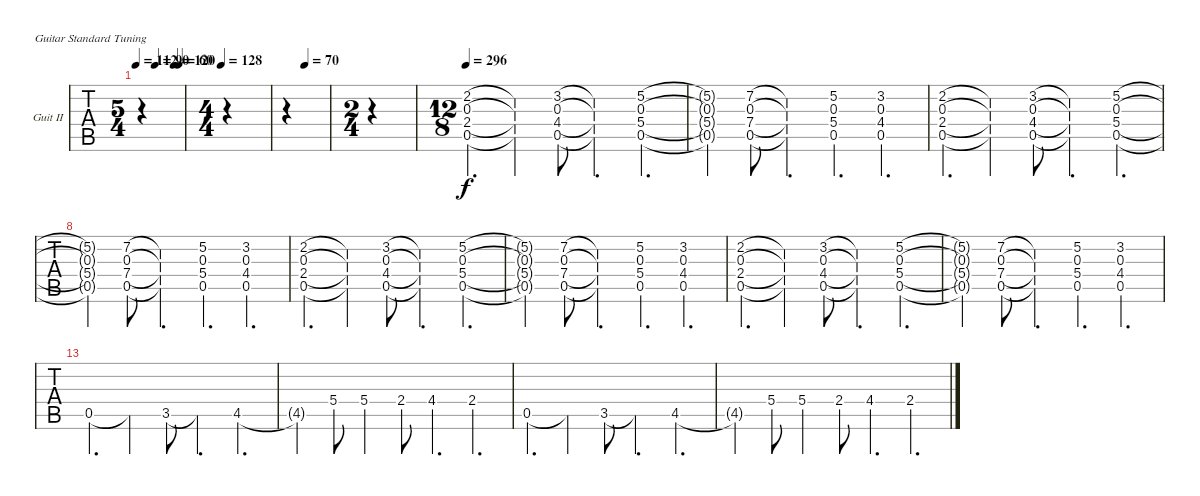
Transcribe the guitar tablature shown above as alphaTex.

\bracketExtendMode nobrackets
\firstSystemTrackNameOrientation horizontal
\otherSystemsTrackNameOrientation horizontal
\defaultBarNumberDisplay FirstOfSystem
\track ("Guitar II" "Guit II") {instrument fretlessbass}
\staff {tabs}
\tuning (E4 B3 G3 D3 A2 E2)
\ts (5 4)
\tempo 112
\tempo (90 0.4)
\tempo (120 0.8)
\tempo (60 0.9)
\clef f4
\ks c
|
\ts (4 4)
\tempo 128
|
\tempo (70 0.5)
|
\ts (2 4)
|
\ts (12 8)
\tempo 296
(2.2 0.3 2.4 0.5).4{d} (2.2{t} 0.3{t} 2.4{t} 0.5{t}).4 (3.2 0.3 4.4 0.5).8 (3.2{t} 0.3{t} 4.4{t} 0.5{t}).4{d} (5.2 0.3 5.4 0.5).4{d} |
(5.2{t} 0.3{t} 5.4{t} 0.5{t}).4 (7.2 0.3 7.4 0.5).8 (7.2{t} 0.3{t} 7.4{t} 0.5{t}).4{d} (5.2 0.3 5.4 0.5).4{d} (3.2 0.3 4.4 0.5).4{d} |
(2.2 0.3 2.4 0.5).4{d} (2.2{t} 0.3{t} 2.4{t} 0.5{t}).4 (3.2 0.3 4.4 0.5).8 (3.2{t} 0.3{t} 4.4{t} 0.5{t}).4{d} (5.2 0.3 5.4 0.5).4{d} |
(5.2{t} 0.3{t} 5.4{t} 0.5{t}).4 (7.2 0.3 7.4 0.5).8 (7.2{t} 0.3{t} 7.4{t} 0.5{t}).4{d} (5.2 0.3 5.4 0.5).4{d} (3.2 0.3 4.4 0.5).4{d} |
(2.2 0.3 2.4 0.5).4{d} (2.2{t} 0.3{t} 2.4{t} 0.5{t}).4 (3.2 0.3 4.4 0.5).8 (3.2{t} 0.3{t} 4.4{t} 0.5{t}).4{d} (5.2 0.3 5.4 0.5).4{d} |
(5.2{t} 0.3{t} 5.4{t} 0.5{t}).4 (7.2 0.3 7.4 0.5).8 (7.2{t} 0.3{t} 7.4{t} 0.5{t}).4{d} (5.2 0.3 5.4 0.5).4{d} (3.2 0.3 4.4 0.5).4{d} |
(2.2 0.3 2.4 0.5).4{d} (2.2{t} 0.3{t} 2.4{t} 0.5{t}).4 (3.2 0.3 4.4 0.5).8 (3.2{t} 0.3{t} 4.4{t} 0.5{t}).4{d} (5.2 0.3 5.4 0.5).4{d} |
(5.2{t} 0.3{t} 5.4{t} 0.5{t}).4 (7.2 0.3 7.4 0.5).8 (7.2{t} 0.3{t} 7.4{t} 0.5{t}).4{d} (5.2 0.3 5.4 0.5).4{d} (3.2 0.3 4.4 0.5).4{d} |
0.5.4{d} 0.5{t}.4 3.5.8 3.5{t}.4{d} 4.5.4{d} |
4.5{t}.4 5.4.8 5.4.4 2.4.8 4.4.4{d} 2.4.4{d} |
0.5.4{d} 0.5{t}.4 3.5.8 3.5{t}.4{d} 4.5.4{d} |
4.5{t}.4 5.4.8 5.4.4 2.4.8 4.4.4{d} 2.4.4{d}
